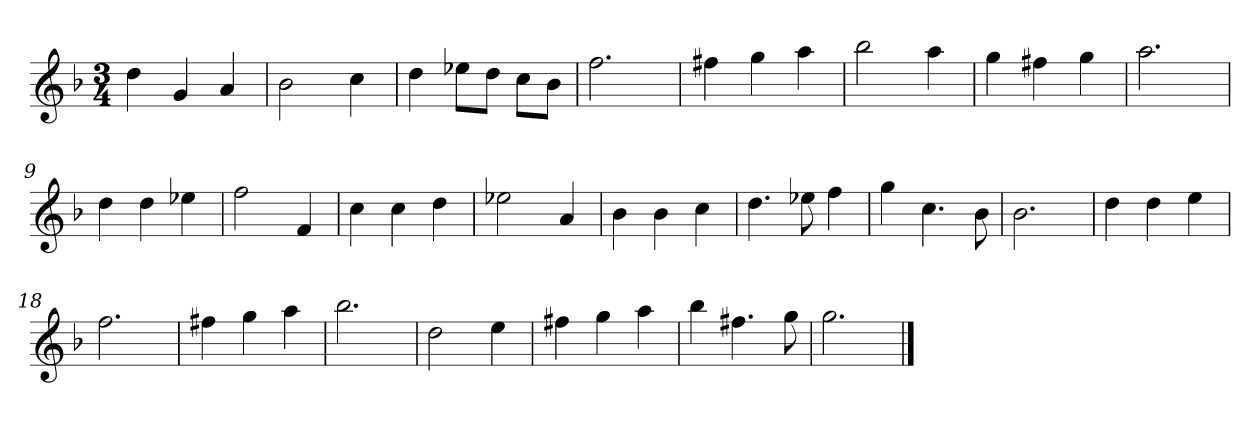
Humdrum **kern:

**kern
*part1
*staff1
*k[b-]
*M3/4
*MM120
=1
4dd
4g
4a
=2
2b-
4cc
=3
4dd
8ee-XL
8ddJ
8ccL
8b-J
=4
2.ff
=5
4ff#X
4gg
4aa
=6
2bb-
4aa
=7
4gg
4ff#X
4gg
=8
2.aa
=9
4dd
4dd
4ee-X
=10
2ff
4f
=11
4cc
4cc
4dd
=12
2ee-X
4a
=13
4b-
4b-
4cc
=14
4.dd
8ee-X
4ff
=15
4gg
4.cc
8b-
=16
2.b-
=17
4dd
4dd
4ee
=18
2.ff
=19
4ff#X
4gg
4aa
=20
2.bb-
=21
2dd
4ee
=22
4ff#X
4gg
4aa
=23
4bb-
4.ff#X
8gg
=24
2.gg
==
*-
